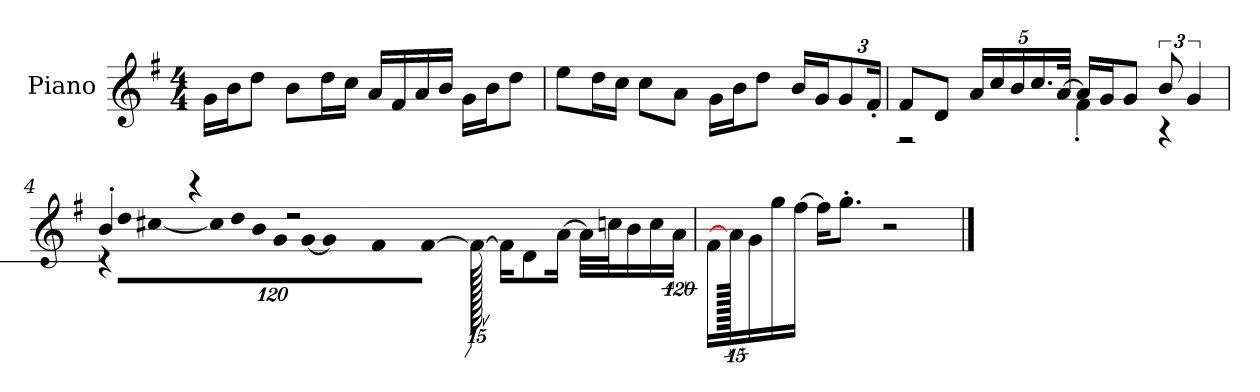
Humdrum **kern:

**kern
*part1
*staff1
*I"Piano
*I'P-no
*clefG2
*k[f#]
*M4/4
*MM90
=1
16g\LL
16b\J
8dd\J
8b\L
16dd\L
16cc\JJ
16a/LL
16f#/
16a/
16b/JJ
16g\LL
16b\J
8dd\J
=2
8ee\L
16dd\L
16cc\JJ
8cc\L
8a\J
16g\LL
16b\J
8dd\J
16b/LL
16g/J
*Xbrackettup
12g/
24f#'/Jk
=3
*^
8f#/L	2r
8d/J	.
20a/LL	.
20cc/	.
20b/	.
20.cc/	.
[40a/JJk	.
16a/LL]	4f#'\
16g/J	.
8g/J	.
*brackettup	*
12b/	4r
6g/	.
!!LO:LB:g=z	!!
=4	=4
!	!LO:N:vis=32
4b'/	1920%53r
!	!LO:N:vis=16
.	1920%107dd\LL
!	!LO:N:vis=32
.	[1920%53cc#X\K
!	!LO:N:vis=16
.	1920%107cc#\]
!	!LO:N:vis=16
.	1920%107dd\
!	!LO:N:vis=16
.	1920%107b\
4r	.
!	!LO:N:vis=16
.	1920%107g\
!	!LO:N:vis=16
.	[1920%107g\
!	!LO:N:vis=32
.	1920%53g\L]
!	!LO:N:vis=32
.	1920%53f#\J
.	[960%53f#\JJ
2r	1920f#\_
.	16f#\KL]
.	8d\
.	[16a\Jk
.	32a\LLL]
.	32ccn\J
.	16b\
.	16cc\
.	[1920%119a\JJ
*v	*v
=5
16f#\LL
1920a\]
16g\
16gg\
[16ff#\JJ
16ff#\KL]
8.gg'\J
2r
==
*-
